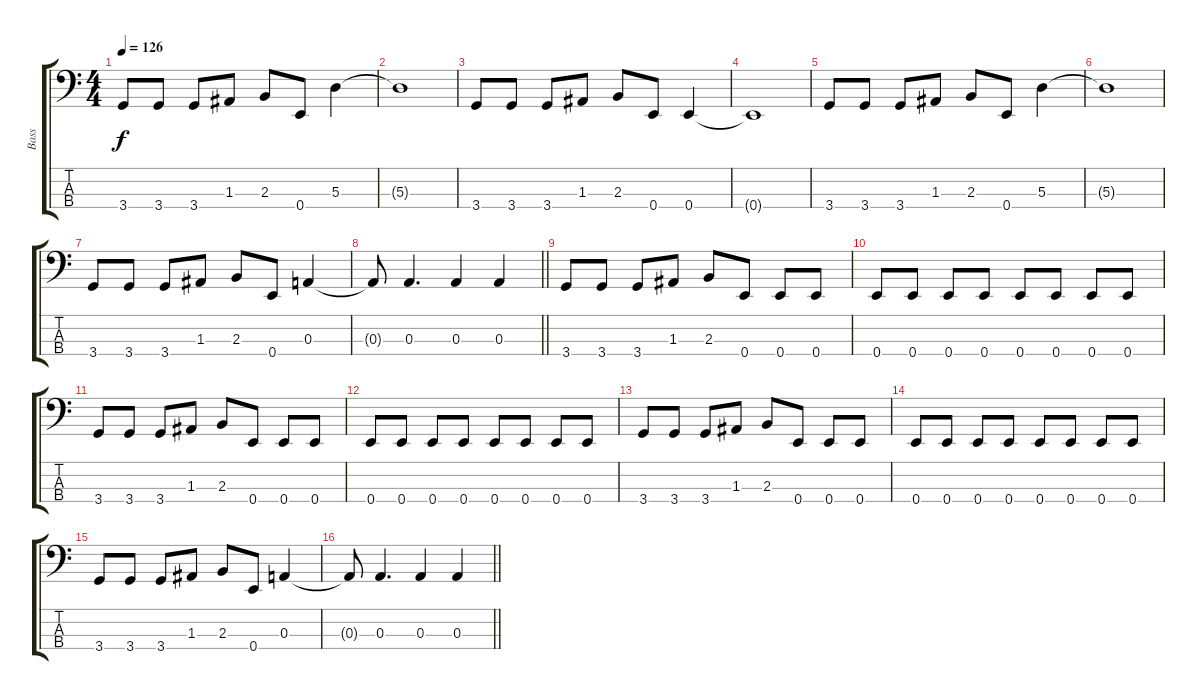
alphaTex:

\track ("Bass" "Bass") {instrument electricbassfinger}
\staff {score tabs}
\tuning (G2 D2 A1 E1) {hide}
\ts (4 4)
\tempo 126
\clef f4
\ks c
3.4.8{dy f} 3.4.8 3.4.8 1.3.8 2.3.8 0.4.8 5.3.4 |
5.3{t}.1 |
3.4.8 3.4.8 3.4.8 1.3.8 2.3.8 0.4.8 0.4.4 |
0.4{t}.1 |
3.4.8 3.4.8 3.4.8 1.3.8 2.3.8 0.4.8 5.3.4 |
5.3{t}.1 |
3.4.8 3.4.8 3.4.8 1.3.8 2.3.8 0.4.8 0.3.4 |
\barLineRight lightlight
0.3{t}.8 0.3.4{d} 0.3.4 0.3.4 |
3.4.8 3.4.8 3.4.8 1.3.8 2.3.8 0.4.8 0.4.8 0.4.8 |
0.4.8 0.4.8 0.4.8 0.4.8 0.4.8 0.4.8 0.4.8 0.4.8 |
3.4.8 3.4.8 3.4.8 1.3.8 2.3.8 0.4.8 0.4.8 0.4.8 |
0.4.8 0.4.8 0.4.8 0.4.8 0.4.8 0.4.8 0.4.8 0.4.8 |
3.4.8 3.4.8 3.4.8 1.3.8 2.3.8 0.4.8 0.4.8 0.4.8 |
0.4.8 0.4.8 0.4.8 0.4.8 0.4.8 0.4.8 0.4.8 0.4.8 |
3.4.8 3.4.8 3.4.8 1.3.8 2.3.8 0.4.8 0.3.4 |
\barLineRight lightlight
0.3{t}.8 0.3.4{d} 0.3.4 0.3.4
